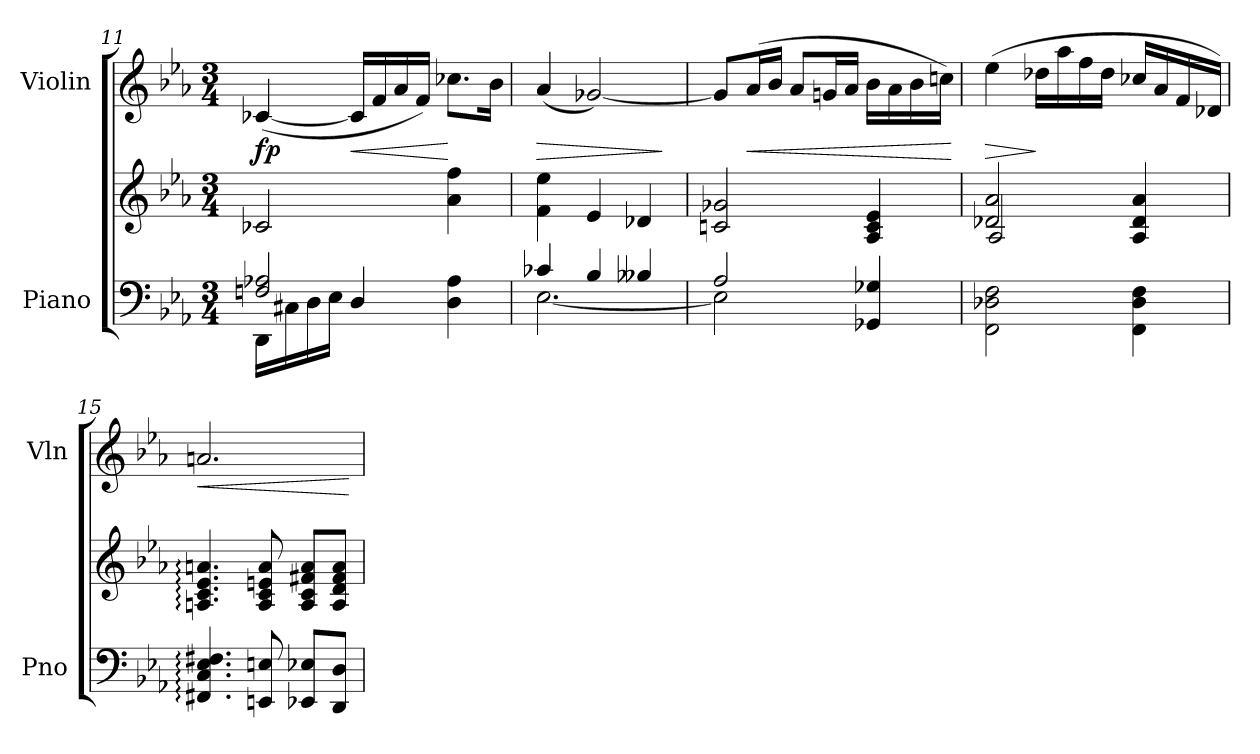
**kern	**kern	**kern	**dynam
*part2	*part2	*part1	*part1
*staff3	*staff2	*staff1	*staff1
*I"Piano	*	*I"Violin	*
*I'Pno	*	*I'Vln	*
!!LO:LB:g=z
*clefF4	*clefG2	*clefG2	*
*k[b-e-a-]	*k[b-e-a-]	*k[b-e-a-]	*
*M3/4	*M3/4	*M3/4	*
=11	=11	=11	=11
*^	*	*	*
!	!	!	!	!LO:DY:b
2Fn/ 2A-X/	16DD\LL	2c-X/	(<[4c-X/	fp
.	16C#X\	.	.	.
.	16D\	.	.	.
.	16E-\JJ	.	.	.
!	!	!	!	!LO:HP:b
.	4D/	.	16c-/LL]	<
.	.	.	16f/	.
.	.	.	16a-/	.
.	.	.	16f/JJ)	.
4ryy	4D\ 4A-\	4a-\ 4ff\	8.cc-X\L	[
.	.	.	16b-\Jk	.
=12	=12	=12	=12	=12
!	!	!	!	!LO:HP:b
4c-X/	[2.E-\	4f\ 4ee-\	(<4a-/	>
4B-/	.	4e-/	[2g-X/)	.
4B--X/	.	4d-X/	.	.
*v	*v	*	*	*
.	.	.	]
=13	=13	=13	=13
*^	*	*	*
2A-/	2E-\]	2cn/ 2g-X/	8g-/L]	.
!	!	!	!	!LO:HP:b
.	.	.	(>16a-/L	<
.	.	.	16b-/JJ	.
.	.	.	8a-/L	.
.	.	.	16gn/L	.
.	.	.	16a-/JJ	.
4GG-X/ 4G-X/	4ryy	4A-/ 4c/ 4e-/	16b-\LL	.
.	.	.	16a-\	.
.	.	.	16b-\	.
.	.	.	16ccn\JJ)	.
*v	*v	*	*	*
.	.	.	[
=14	=14	=14	=14
*	*^	*	*
!	!	!	!	!LO:HP:b
2FF\ 2D-X\ 2F\	2d-X/ 2a-/	2A-/	(>4ee-\	>
.	.	.	16dd-X\LL	]
.	.	.	16aa-\	.
.	.	.	16ff\	.
.	.	.	16dd-\JJ	.
4FF\ 4D-\ 4F\	4A-/ 4d-/ 4a-/	4ryy	16cc-X/LL	.
.	.	.	16a-/	.
.	.	.	16f/	.
.	.	.	16d-X/JJ)	.
*	*v	*v	*	*
=15	=15	=15	=15
!	!	!	!LO:HP:b
4.FF#X/: 4.C/: 4.E-/: 4.F#X/:	4.An/: 4.c/: 4.e-/: 4.an/:	2.an/	<
8EEn/ 8En/	8A/ 8c/ 8en/ 8a/	.	.
8EE-X/ 8E-X/L	8A/ 8c/ 8f#X/ 8a/L	.	.
8DD/ 8D/J	8A/ 8d/ 8f#/ 8a/J	.	.
.	.	.	[
=	=	=	=
*-	*-	*-	*-
